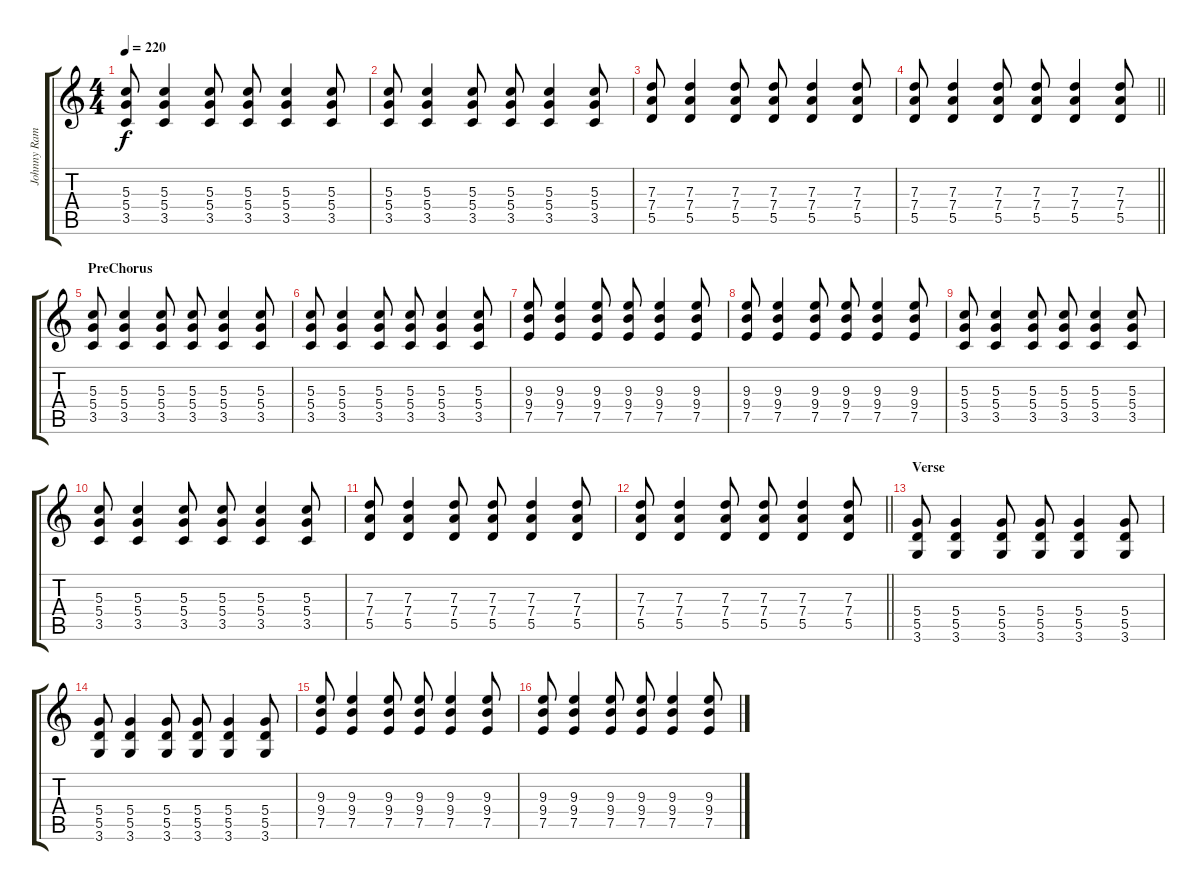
\track ("Johnny Ramone" "Johnny Ram") {instrument overdrivenguitar}
\staff {score tabs}
\tuning (E4 B3 G3 D3 A2 E2) {hide}
\ts (4 4)
\tempo 220
\clef g2
\ks c
(5.3 5.4 3.5).8{dy f} (5.3 5.4 3.5).4 (5.3 5.4 3.5).8 (5.3 5.4 3.5).8 (5.3 5.4 3.5).4 (5.3 5.4 3.5).8 |
(5.3 5.4 3.5).8 (5.3 5.4 3.5).4 (5.3 5.4 3.5).8 (5.3 5.4 3.5).8 (5.3 5.4 3.5).4 (5.3 5.4 3.5).8 |
(7.3 7.4 5.5).8 (7.3 7.4 5.5).4 (7.3 7.4 5.5).8 (7.3 7.4 5.5).8 (7.3 7.4 5.5).4 (7.3 7.4 5.5).8 |
\barLineRight lightlight
(7.3 7.4 5.5).8 (7.3 7.4 5.5).4 (7.3 7.4 5.5).8 (7.3 7.4 5.5).8 (7.3 7.4 5.5).4 (7.3 7.4 5.5).8 |
\section ("" "PreChorus")
(5.3 5.4 3.5).8 (5.3 5.4 3.5).4 (5.3 5.4 3.5).8 (5.3 5.4 3.5).8 (5.3 5.4 3.5).4 (5.3 5.4 3.5).8 |
(5.3 5.4 3.5).8 (5.3 5.4 3.5).4 (5.3 5.4 3.5).8 (5.3 5.4 3.5).8 (5.3 5.4 3.5).4 (5.3 5.4 3.5).8 |
(9.3 9.4 7.5).8 (9.3 9.4 7.5).4 (9.3 9.4 7.5).8 (9.3 9.4 7.5).8 (9.3 9.4 7.5).4 (9.3 9.4 7.5).8 |
(9.3 9.4 7.5).8 (9.3 9.4 7.5).4 (9.3 9.4 7.5).8 (9.3 9.4 7.5).8 (9.3 9.4 7.5).4 (9.3 9.4 7.5).8 |
(5.3 5.4 3.5).8 (5.3 5.4 3.5).4 (5.3 5.4 3.5).8 (5.3 5.4 3.5).8 (5.3 5.4 3.5).4 (5.3 5.4 3.5).8 |
(5.3 5.4 3.5).8 (5.3 5.4 3.5).4 (5.3 5.4 3.5).8 (5.3 5.4 3.5).8 (5.3 5.4 3.5).4 (5.3 5.4 3.5).8 |
(7.3 7.4 5.5).8 (7.3 7.4 5.5).4 (7.3 7.4 5.5).8 (7.3 7.4 5.5).8 (7.3 7.4 5.5).4 (7.3 7.4 5.5).8 |
\barLineRight lightlight
(7.3 7.4 5.5).8 (7.3 7.4 5.5).4 (7.3 7.4 5.5).8 (7.3 7.4 5.5).8 (7.3 7.4 5.5).4 (7.3 7.4 5.5).8 |
\section ("" "Verse")
(5.4 5.5 3.6).8 (5.4 5.5 3.6).4 (5.4 5.5 3.6).8 (5.4 5.5 3.6).8 (5.4 5.5 3.6).4 (5.4 5.5 3.6).8 |
(5.4 5.5 3.6).8 (5.4 5.5 3.6).4 (5.4 5.5 3.6).8 (5.4 5.5 3.6).8 (5.4 5.5 3.6).4 (5.4 5.5 3.6).8 |
(9.3 9.4 7.5).8 (9.3 9.4 7.5).4 (9.3 9.4 7.5).8 (9.3 9.4 7.5).8 (9.3 9.4 7.5).4 (9.3 9.4 7.5).8 |
(9.3 9.4 7.5).8 (9.3 9.4 7.5).4 (9.3 9.4 7.5).8 (9.3 9.4 7.5).8 (9.3 9.4 7.5).4 (9.3 9.4 7.5).8
